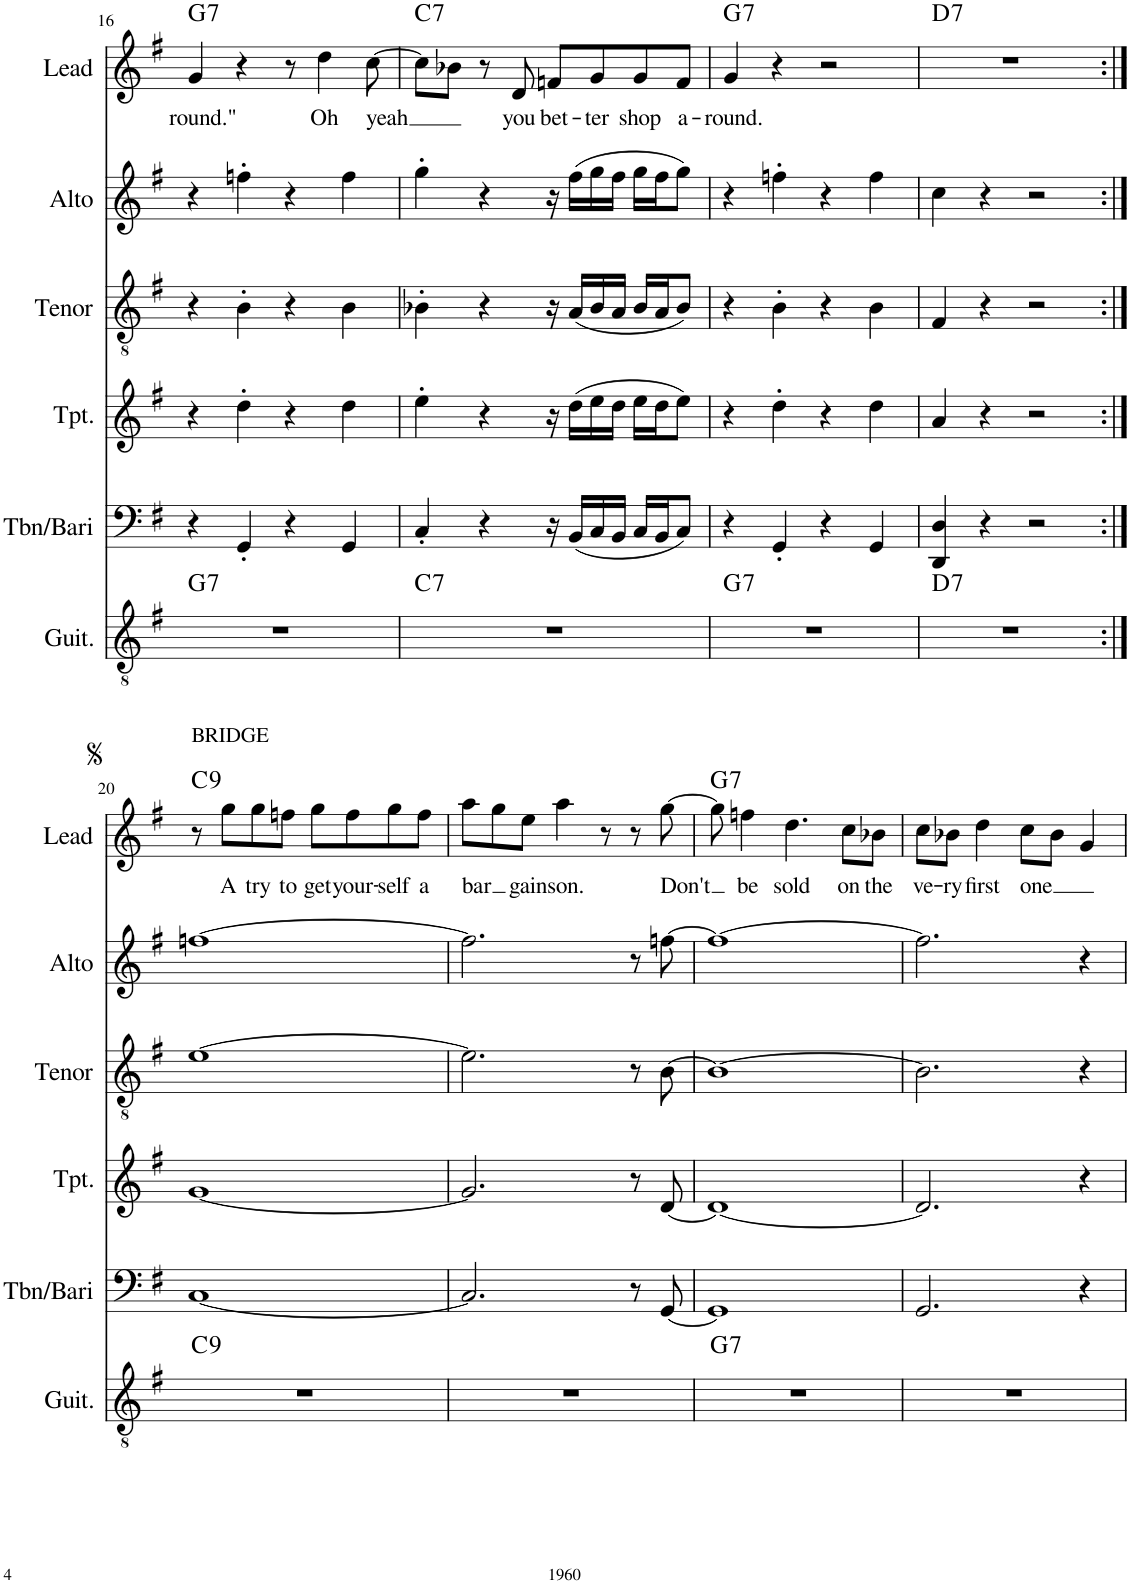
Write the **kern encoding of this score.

**kern	**harte	**kern	**kern	**kern	**kern	**kern	**text	**harte
*part6	*part6	*part5	*part4	*part3	*part2	*part1	*part1	*part1
*staff6	*	*staff5	*staff4	*staff3	*staff2	*staff1	*staff1	*
*I"Guitar	*	*I"Tbn/Bari	*I"Trumpet	*I"Tenor	*I"Alto	*I"Lead	*	*
*I'Guit.	*	*I'Tbn/Bari	*I'Tpt.	*I'Tenor	*I'Alto	*I'Lead	*	*
!!LO:PB:g=z
*clefGv2	*	*clefF4	*clefG2	*clefGv2	*clefG2	*clefG2	*	*
*	*	*	*ITrd1c2	*ITrd8c14	*ITrd5c9	*	*	*
*k[f#]	*	*k[f#]	*k[f#]	*k[f#]	*k[f#]	*k[f#]	*	*
*M4/4	*	*M4/4	*M4/4	*M4/4	*M4/4	*M4/4	*	*
=16	=16	=16	=16	=16	=16	=16	=16	=16
!	!LO:H:kt=7	!	!	!	!	!	!LO:LY:b	!LO:H:kt=7
1r	G:7	4r	4r	4r	4r	4g/	round."	G:7
.	.	4GG'/	4dd'\	4B'\	4ffn'\	4r	.	.
.	.	4r	4r	4r	4r	8r	.	.
!	!	!	!	!	!	!	!LO:LY:b	!
.	.	.	.	.	.	4dd\	Oh	.
.	.	4GG/	4dd\	4B\	4ff\	.	.	.
!	!	!	!	!	!	!	!LO:LY:b	!
.	.	.	.	.	.	[8cc\	yeah	.
=17	=17	=17	=17	=17	=17	=17	=17	=17
!	!LO:H:kt=7	!	!	!	!	!	!	!LO:H:kt=7
1r	C:7	4C'/	4ee'\	4B-X'\	4gg'\	8cc\L]	.	C:7
.	.	.	.	.	.	8b-X\J	.	.
.	.	4r	4r	4r	4r	8r	.	.
!	!	!	!	!	!	!	!LO:LY:b	!
.	.	.	.	.	.	8d/	you	.
!	!	!	!	!	!	!	!LO:LY:b	!
.	.	16r	16r	16r	16r	8fn/L	bet-	.
.	.	(16BB/LL	(16dd\LL	(16A/LL	(16ff#\LL	.	.	.
!	!	!	!	!	!	!	!LO:LY:b	!
.	.	16C/	16ee\	16B-/	16gg\	8g/	-ter	.
.	.	16BB/JJ	16dd\JJ	16A/JJ	16ff#\JJ	.	.	.
!	!	!	!	!	!	!	!LO:LY:b	!
.	.	16C/LL	16ee\LL	16B-/LL	16gg\LL	8g/	shop	.
.	.	16BB/J	16dd\J	16A/J	16ff#\J	.	.	.
!	!	!	!	!	!	!	!LO:LY:b	!
.	.	8C/J)	8ee\J)	8B-/J)	8gg\J)	8f/J	a-	.
=18	=18	=18	=18	=18	=18	=18	=18	=18
!	!LO:H:kt=7	!	!	!	!	!	!LO:LY:b	!LO:H:kt=7
1r	G:7	4r	4r	4r	4r	4g/	-round.	G:7
.	.	4GG'/	4dd'\	4B'\	4ffn'\	4r	.	.
.	.	4r	4r	4r	4r	2r	.	.
.	.	4GG/	4dd\	4B\	4ff\	.	.	.
=19	=19	=19	=19	=19	=19	=19	=19	=19
!	!LO:H:kt=7	!	!	!	!	!	!	!LO:H:kt=7
1r	D:7	4DD/ 4D/	4a/	4F#/	4cc\	1r	.	D:7
.	.	4r	4r	4r	4r	.	.	.
.	.	2r	2r	2r	2r	.	.	.
!!LO:LB:g=z
=20:|!	=20:|!	=20:|!	=20:|!	=20:|!	=20:|!	=20:|!	=20:|!	=20:|!
!	!LO:H:kt=9	!	!	!	!	!LO:TX:a:t=BRIDGE	!	!LO:H:kt=9
1r	C:9	[1C	[1g	[1e	[1ffn	8r	.	C:9
!	!	!	!	!	!	!	!LO:LY:b	!
.	.	.	.	.	.	8gg\L	A	.
!	!	!	!	!	!	!	!LO:LY:b	!
.	.	.	.	.	.	8gg\	try	.
!	!	!	!	!	!	!	!LO:LY:b	!
.	.	.	.	.	.	8ffn\J	to	.
!	!	!	!	!	!	!	!LO:LY:b	!
.	.	.	.	.	.	8gg\L	get	.
!	!	!	!	!	!	!	!LO:LY:b	!
.	.	.	.	.	.	8ff\	your-	.
!	!	!	!	!	!	!	!LO:LY:b	!
.	.	.	.	.	.	8gg\	-self	.
!	!	!	!	!	!	!	!LO:LY:b	!
.	.	.	.	.	.	8ff\J	a	.
=21	=21	=21	=21	=21	=21	=21	=21	=21
!	!	!	!	!	!	!	!LO:LY:b	!
1r	.	2.C/]	2.g/]	2.e\]	2.ff\]	8aa\L	bar	.
.	.	.	.	.	.	8gg\	.	.
!	!	!	!	!	!	!	!LO:LY:b	!
.	.	.	.	.	.	8ee\J	gain	.
!	!	!	!	!	!	!	!LO:LY:b	!
.	.	.	.	.	.	4aa\	son.	.
.	.	.	.	.	.	8r	.	.
.	.	8r	8r	8r	8r	8r	.	.
!	!	!	!	!	!	!	!LO:LY:b	!
.	.	[8GG/	[8d/	[8B\	[8ffn\	[8gg\	Don't	.
=22	=22	=22	=22	=22	=22	=22	=22	=22
!	!LO:H:kt=7	!	!	!	!	!	!	!LO:H:kt=7
1r	G:7	1GG]	1d_	1B_	1ff_	8gg\]	.	G:7
!	!	!	!	!	!	!	!LO:LY:b	!
.	.	.	.	.	.	4ffn\	be	.
!	!	!	!	!	!	!	!LO:LY:b	!
.	.	.	.	.	.	4.dd\	sold	.
!	!	!	!	!	!	!	!LO:LY:b	!
.	.	.	.	.	.	8cc\L	on	.
!	!	!	!	!	!	!	!LO:LY:b	!
.	.	.	.	.	.	8b-X\J	the	.
=23	=23	=23	=23	=23	=23	=23	=23	=23
!	!	!	!	!	!	!	!LO:LY:b	!
1r	.	2.GG/	2.d/]	2.B\]	2.ff\]	8cc\L	ve-	.
!	!	!	!	!	!	!	!LO:LY:b	!
.	.	.	.	.	.	8b-X\J	-ry	.
!	!	!	!	!	!	!	!LO:LY:b	!
.	.	.	.	.	.	4dd\	first	.
!	!	!	!	!	!	!	!LO:LY:b	!
.	.	.	.	.	.	8cc\L	one	.
.	.	.	.	.	.	8b-\J	.	.
.	.	4r	4r	4r	4r	4g/	.	.
=	=	=	=	=	=	=	=	=
*-	*-	*-	*-	*-	*-	*-	*-	*-
